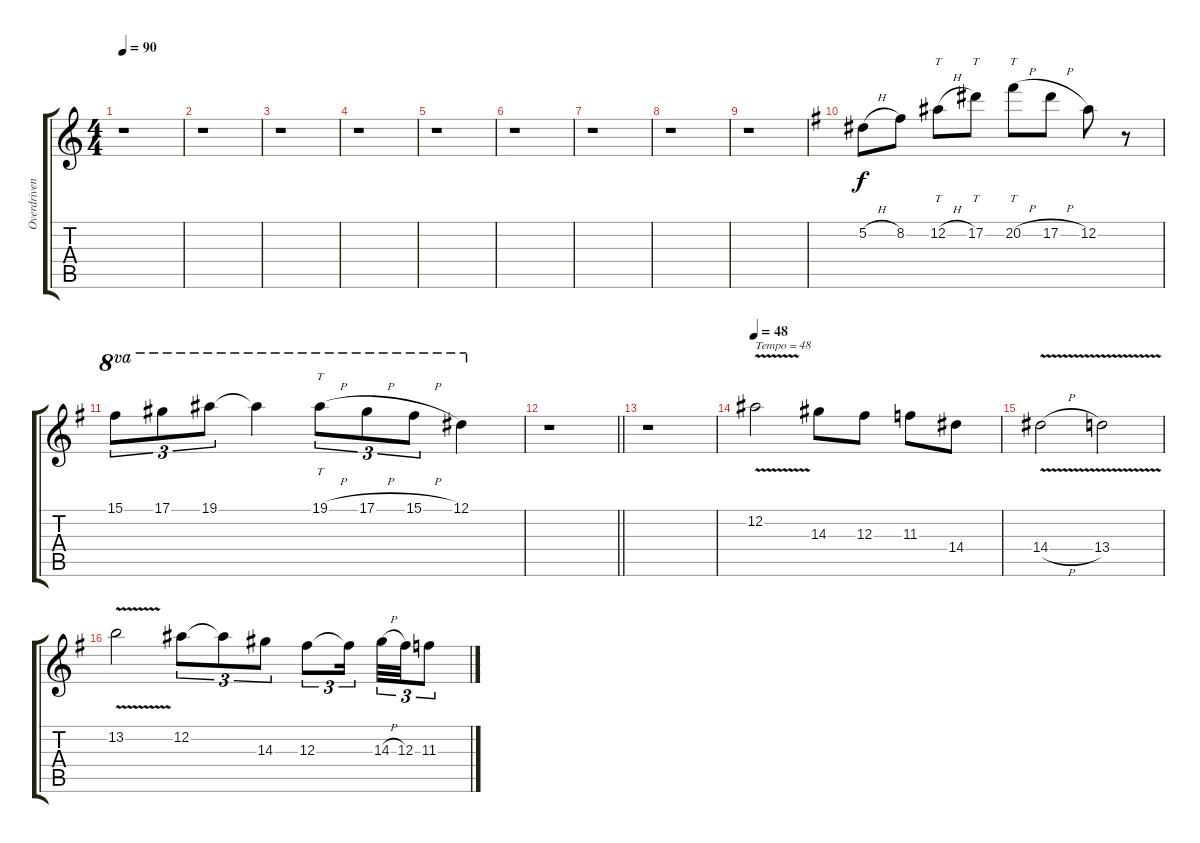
\track ("Overdriven gtr" "Overdriven") {instrument overdrivenguitar}
\staff {score tabs}
\tuning (Eb4 Bb3 Gb3 Db3 Ab2 Eb2) {hide}
\ts (4 4)
\tempo 90
\clef g2
\ks c
r.1{dy f instrument overdrivenguitar} |
r.1 |
r.1 |
r.1 |
r.1 |
r.1 |
r.1 |
r.1 |
r.1 |
\ks g
5.2{h}.8 8.2.8 12.2{h}.8{tt} 17.2.8{tt} 20.2{h}.8{tt} 17.2{h}.8 12.2.8 r.8 |
15.1.8{tu (3 2) ot 8va} 17.1.8{tu (3 2) ot 8va} 19.1.8{tu (3 2) ot 8va} 19.1{t}.4{ot 8va} 19.1{h}.8{tt tu (3 2) ot 8va} 17.1{h}.8{tu (3 2) ot 8va} 15.1{h}.8{tu (3 2) ot 8va} 12.1.4{ot 8va} |
\barLineRight lightlight
r.1 |
r.1 |
\tempo 48
12.2{v}.2{txt "Tempo = 48"} 14.3.8 12.3.8 11.3.8 14.4.8 |
14.4{v h}.2 13.4{v}.2 |
13.2{v}.2 12.2.8{tu (3 2)} 12.2{t}.8{tu (3 2)} 14.3.8{tu (3 2)} 12.3.8{tu (3 2)} 12.3{t}.16{tu (3 2) beam splitsecondary} 14.3{h}.32{tu (3 2)} 12.3.32{tu (3 2)} 11.3.8{tu (3 2)}
